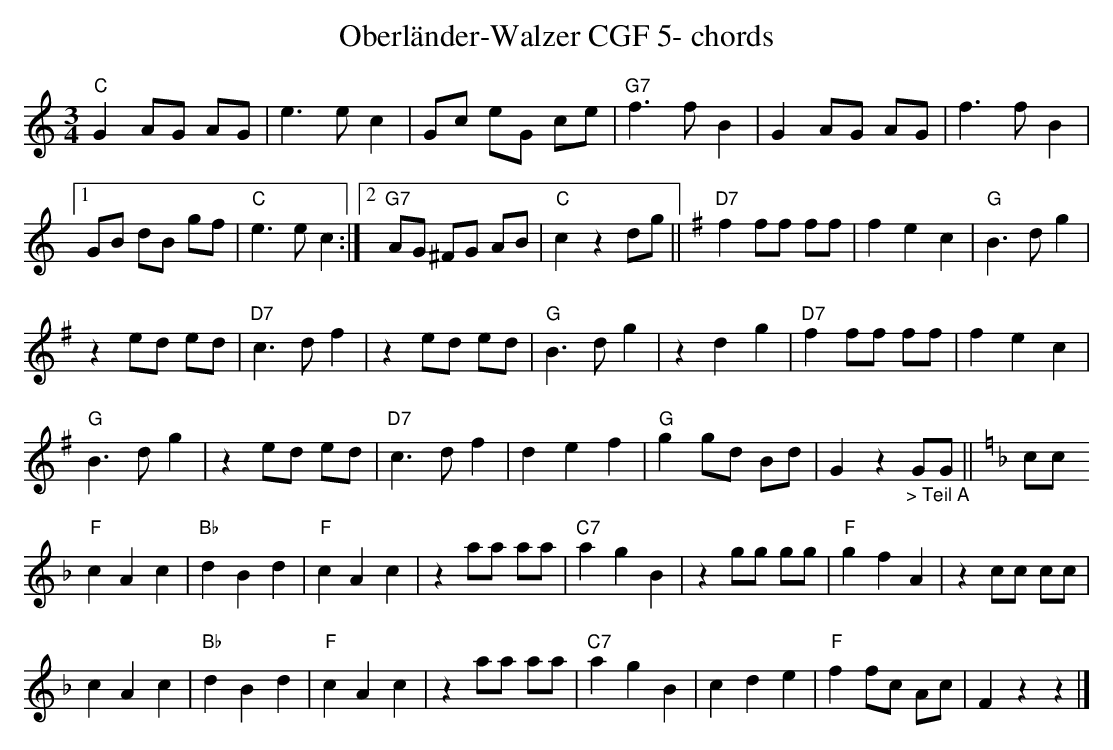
X:1
T:Oberl\"ander-Walzer CGF 5- chords
M:3/4
L:1/4
K:Cmaj%%MIDI gchordon
"C"GA/2G/2 A/2G/2 | e>ec | G/2c/2 e/2G/2 c/2e/2 | "G7"f>fB | GA/2G/2 A/2G/2 | f>fB |1
G/2B/2 d/2B/2 g/2f/2 | "C"e>ec :|2 "G7"A/2G/2 ^F/2G/2 A/2B/2 | "C"czd/2g/2 || [K:Gmaj] "D7"ff/2f/2 f/2f/2 | fec | "G"B>dg |
ze/2d/2 e/2d/2 | "D7"c>df | ze/2d/2 e/2d/2 | "G"B>dg | zdg | "D7"ff/2f/2 f/2f/2 | fec |
"G"B>dg | ze/2d/2 e/2d/2 | "D7"c>df | def | "G"gg/2d/2 B/2d/2 | Gz"_> Teil A"G/2G/2 || [K:Fmaj] c/2c/2
"F"cAc | "Bb"dBd | "F"cAc | za/2a/2 a/2a/2 | "C7"agB | z g/2g/2 g/2g/2 | "F"gfA | zc/2c/2 c/2c/2 |
cAc | "Bb"dBd | "F"cAc | za/2a/2 a/2a/2 | "C7"agB | cde | "F"ff/2c/2 A/2c/2 | Fzz |]
